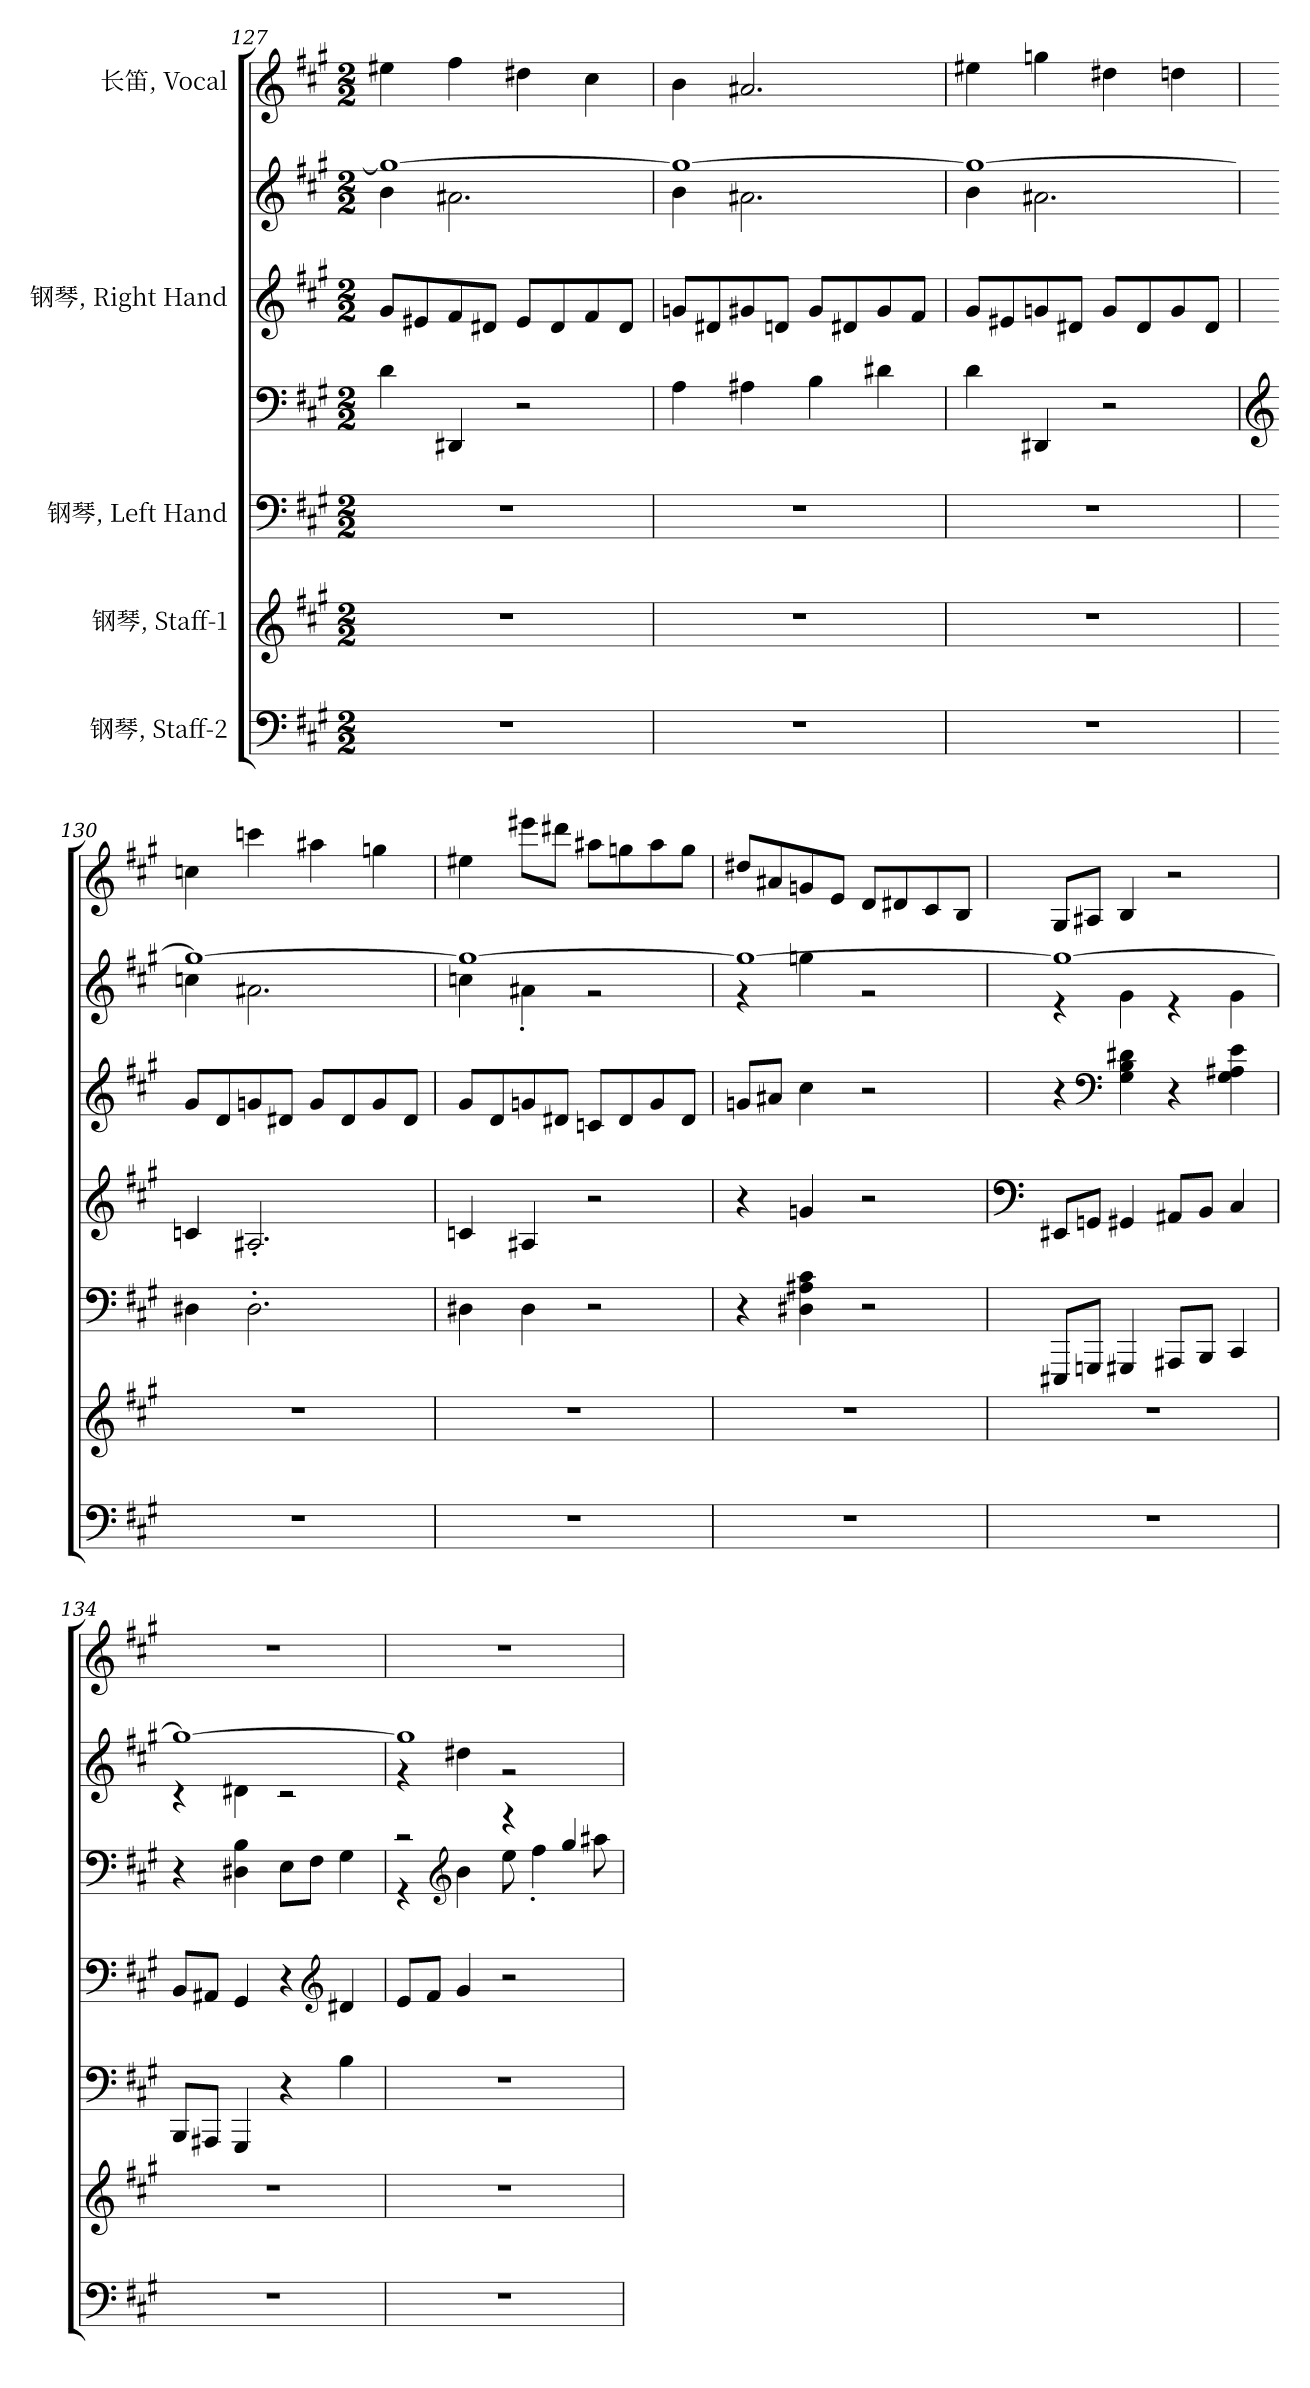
**kern	**kern	**kern	**kern	**kern	**kern	**kern
*part5	*part4	*part3	*part3	*part2	*part2	*part1
*staff7	*staff6	*staff5	*staff4	*staff3	*staff2	*staff1
*I"钢琴, Staff-2	*I"钢琴, Staff-1	*I"钢琴, Left Hand	*	*I"钢琴, Right Hand	*	*I"长笛, Vocal
*clefF4	*clefG2	*clefF4	*clefF4	*clefG2	*clefG2	*clefG2
*k[f#c#g#]	*k[f#c#g#]	*k[f#c#g#]	*k[f#c#g#]	*k[f#c#g#]	*k[f#c#g#]	*k[f#c#g#]
*M2/2	*M2/2	*M2/2	*M2/2	*M2/2	*M2/2	*M2/2
=127	=127	=127	=127	=127	=127	=127
*	*	*	*	*	*^	*
1r	1r	1r	4d\	8g#/L	1gg#_	4b\	4ee#X\
.	.	.	.	8e#X/	.	.	.
.	.	.	4DD#X/	8f#/	.	2.a#X\	4ff#\
.	.	.	.	8d#X/J	.	.	.
.	.	.	2r	8e#/L	.	.	4dd#X\
.	.	.	.	8d#/	.	.	.
.	.	.	.	8f#/	.	.	4cc#\
.	.	.	.	8d#/J	.	.	.
!!LO:PB:g=z
=128	=128	=128	=128	=128	=128	=128	=128
1r	1r	1r	4A\	8gn/L	1gg#_	4b\	4b\
.	.	.	.	8d#X/	.	.	.
.	.	.	4A#X\	8g#X/	.	2.a#X\	2.a#X/
.	.	.	.	8dn/J	.	.	.
.	.	.	4B\	8g#/L	.	.	.
.	.	.	.	8d#X/	.	.	.
.	.	.	4d#X\	8g#/	.	.	.
.	.	.	.	8f#/J	.	.	.
=129	=129	=129	=129	=129	=129	=129	=129
1r	1r	1r	4d\	8g#/L	1gg#_	4b\	4ee#X\
.	.	.	.	8e#X/	.	.	.
.	.	.	4DD#X/	8gn/	.	2.a#X\	4ggn\
.	.	.	.	8d#X/J	.	.	.
.	.	.	2r	8g/L	.	.	4dd#X\
.	.	.	.	8d#/	.	.	.
.	.	.	.	8g/	.	.	4ddn\
.	.	.	.	8d#/J	.	.	.
=130	=130	=130	=130	=130	=130	=130	=130
*	*	*	*clefG2	*	*	*	*
1r	1r	4D#X\	4cn/	8g#/L	1gg#_	4ccn\	4ccn\
.	.	.	.	8d/	.	.	.
.	.	2.D#'\	2.A#X'/	8gn/	.	2.a#X\	4cccn\
.	.	.	.	8d#X/J	.	.	.
.	.	.	.	8g/L	.	.	4aa#X\
.	.	.	.	8d#/	.	.	.
.	.	.	.	8g/	.	.	4ggn\
.	.	.	.	8d#/J	.	.	.
!!LO:PB:g=z
=131	=131	=131	=131	=131	=131	=131	=131
1r	1r	4D#X\	4cn/	8g#/L	1gg#_	4ccn\	4ee#X\
.	.	.	.	8d/	.	.	.
.	.	4D#\	4A#X/	8gn/	.	4a#X'\	8eee#X\L
.	.	.	.	8d#X/J	.	.	8ddd#X\J
.	.	2r	2r	8cn/L	.	2r	8aa#X\L
.	.	.	.	8d#/	.	.	8ggn\
.	.	.	.	8g/	.	.	8aa#\
.	.	.	.	8d#/J	.	.	8gg\J
=132	=132	=132	=132	=132	=132	=132	=132
1r	1r	4r	4r	8gn/L	1gg#_	4r	8dd#X/L
.	.	.	.	8a#X/J	.	.	8a#X/
.	.	4D#X\ 4A#X\ 4c#\	4gn/	4cc#\	.	4ggn\	8gn/
.	.	.	.	.	.	.	8e/J
.	.	2r	2r	2r	.	2r	8d/L
.	.	.	.	.	.	.	8d#X/
.	.	.	.	.	.	.	8c#/
.	.	.	.	.	.	.	8B/J
=133	=133	=133	=133	=133	=133	=133	=133
*	*	*	*clefF4	*	*	*	*
1r	1r	8EEE#X/L	8EE#X/L	4r	1gg#_	4r	8G#/L
.	.	8GGGn/J	8GGn/J	.	.	.	8A#X/J
*	*	*	*	*clefF4	*	*	*
.	.	4GGG#X/	4GG#X/	4G#\ 4B\ 4d#X\	.	4g#\	4B/
.	.	8AAA#X/L	8AA#X/L	4r	.	4r	2r
.	.	8BBB/J	8BB/J	.	.	.	.
.	.	4CC#/	4C#/	4G#\ 4A#X\ 4e\	.	4g#\	.
!!LO:PB:g=z
=134	=134	=134	=134	=134	=134	=134	=134
1r	1r	8BBB/L	8BB/L	4r	1gg#_	4r	1r
.	.	8AAA#X/J	8AA#X/J	.	.	.	.
.	.	4GGG#/	4GG#/	4D#X\ 4B\	.	4d#X\	.
.	.	4r	4r	8E\L	.	2r	.
.	.	.	.	8F#\J	.	.	.
*	*	*	*clefG2	*	*	*	*
.	.	4B\	4d#X/	4G#\	.	.	.
=135	=135	=135	=135	=135	=135	=135	=135
*	*	*	*	*^	*	*	*
1r	1r	1r	8e/L	2r	4r	1gg#]	4r	1r
.	.	.	8f#/J	.	.	.	.	.
*	*	*	*	*clefG2	*	*	*	*
.	.	.	4g#/	.	4b\	.	4dd#X\	.
.	.	.	2r	4r	8ee\	.	2r	.
.	.	.	.	.	4ff#'\	.	.	.
.	.	.	.	4gg#/	.	.	.	.
.	.	.	.	.	8aa#X\	.	.	.
*	*	*	*	*v	*v	*	*	*
*	*	*	*	*	*v	*v	*
=	=	=	=	=	=	=
*-	*-	*-	*-	*-	*-	*-
